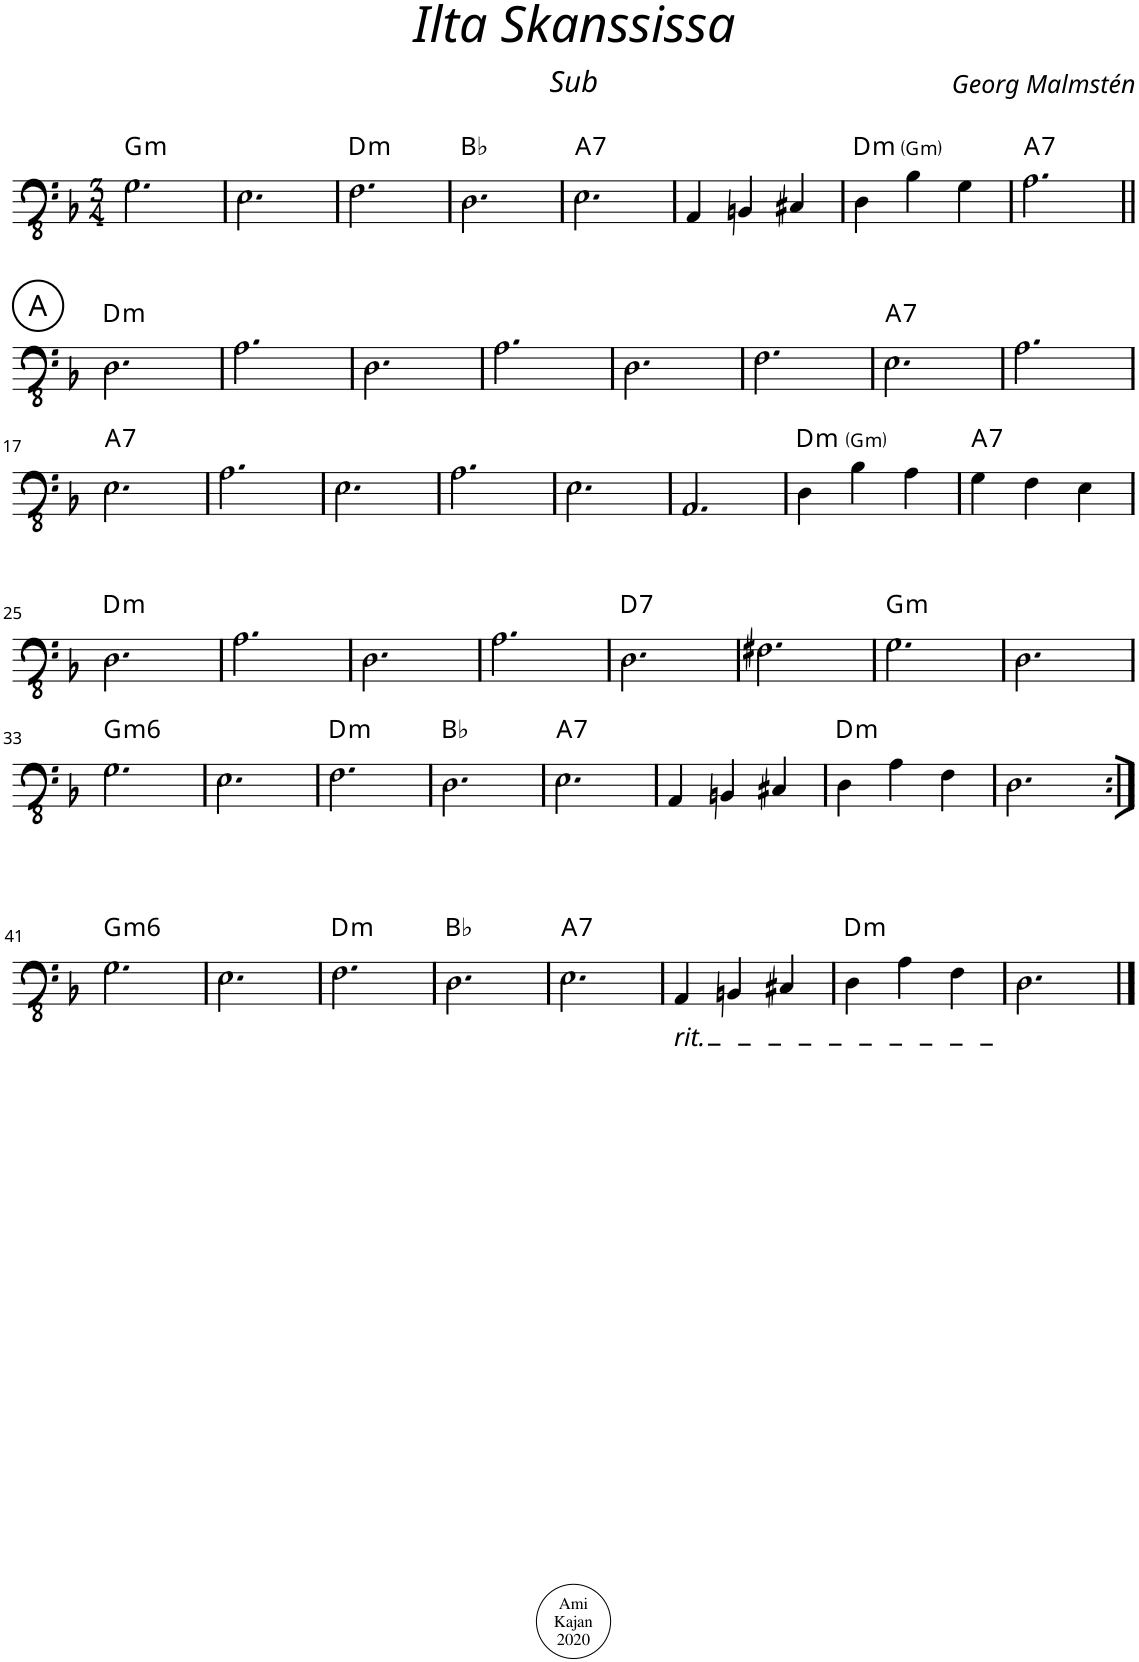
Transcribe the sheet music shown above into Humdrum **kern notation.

**kern	**harte
*part1	*part1
*staff1	*
*I"Acoustic Bass	*
*I'Bass	*
*clefFv4	*
*k[b-]	*
*M3/4	*
=1	=1
!	!LO:H:kt=m
2.GG\	G:min
=2	=2
2.EE\	.
=3	=3
!	!LO:H:kt=m
2.FF\	D:min
=4	=4
2.DD\	Bb:maj
=5	=5
!	!LO:H:kt=7
2.EE\	A:7
=6	=6
4AAA/	.
4BBBn/	.
4CC#X/	.
=7	=7
!	!LO:H:kt=m
4DD\	D:min
!	!LO:H:kt=m
4BB-\	G:min
4GG\	.
=8	=8
!	!LO:H:kt=7
2.AA\	A:7
!!LO:LB:g=z
!!LO:REH:place=s1:a:cj:enc=circle:fs=14:t=A
=9||	=9||
!	!LO:H:kt=m
2.DD\	D:min
=10	=10
2.AA\	.
=11	=11
2.DD\	.
=12	=12
2.AA\	.
=13	=13
2.DD\	.
=14	=14
2.FF\	.
=15	=15
!	!LO:H:kt=7
2.EE\	A:7
=16	=16
2.AA\	.
!!LO:LB:g=z
=17	=17
!	!LO:H:kt=7
2.EE\	A:7
=18	=18
2.AA\	.
=19	=19
2.EE\	.
=20	=20
2.AA\	.
=21	=21
2.EE\	.
=22	=22
2.AAA/	.
=23	=23
!	!LO:H:kt=m
4DD\	D:min
!	!LO:H:kt=m
4BB-\	G:min
4AA\	.
=24	=24
!	!LO:H:kt=7
4GG\	A:7
4FF\	.
4EE\	.
!!LO:LB:g=z
=25	=25
!	!LO:H:kt=m
2.DD\	D:min
=26	=26
2.AA\	.
=27	=27
2.DD\	.
=28	=28
2.AA\	.
=29	=29
!	!LO:H:kt=7
2.DD\	D:7
=30	=30
2.FF#X\	.
=31	=31
!	!LO:H:kt=m
2.GG\	G:min
=32	=32
2.DD\	.
!!LO:LB:g=z
=33	=33
!	!LO:H:kt=m6
2.GG\	G:min6
=34	=34
2.EE\	.
=35	=35
!	!LO:H:kt=m
2.FF\	D:min
=36	=36
2.DD\	Bb:maj
=37	=37
!	!LO:H:kt=7
2.EE\	A:7
=38	=38
4AAA/	.
4BBBn/	.
4CC#X/	.
=39	=39
!	!LO:H:kt=m
4DD\	D:min
4AA\	.
4FF\	.
=40	=40
2.DD\	.
!!LO:LB:g=z
=41:|!	=41:|!
!	!LO:H:kt=m6
2.GG\	G:min6
=42	=42
2.EE\	.
=43	=43
!	!LO:H:kt=m
2.FF\	D:min
=44	=44
2.DD\	Bb:maj
=45	=45
!	!LO:H:kt=7
2.EE\	A:7
=46	=46
!LO:TX:b:i:t=rit.	!
4AAA/	.
4BBBn/	.
4CC#X/	.
=47	=47
!	!LO:H:kt=m
4DD\	D:min
4AA\	.
4FF\	.
=48	=48
2.DD\	.
==	==
*-	*-
